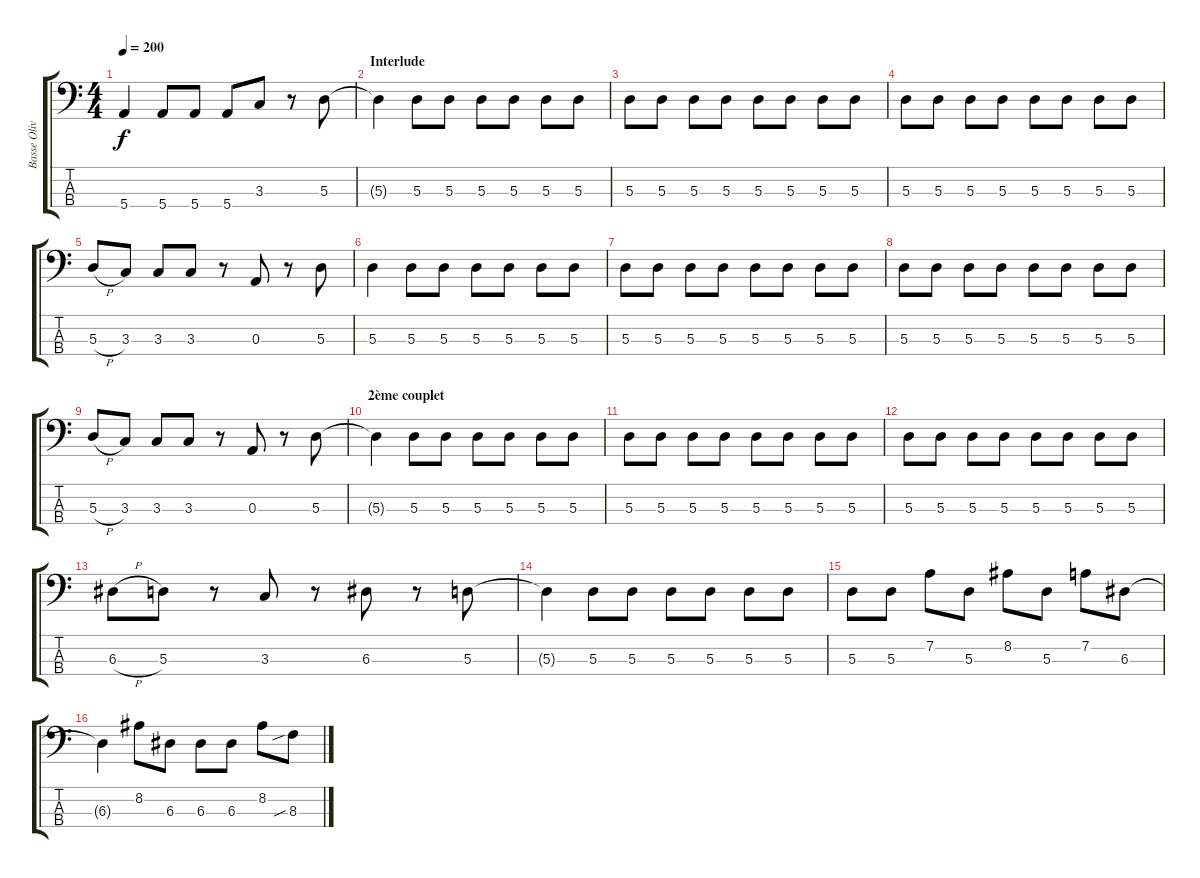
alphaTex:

\track ("Basse Oliv" "Basse Oliv") {instrument electricbassfinger}
\staff {score tabs}
\tuning (G2 D2 A1 E1) {hide}
\ts (4 4)
\tempo 200
\clef f4
\ks c
5.4{t}.4{dy f} 5.4.8 5.4.8 5.4.8 3.3.8 r.8 5.3.8 |
\section ("" "Interlude")
5.3{t}.4 5.3.8 5.3.8 5.3.8 5.3.8 5.3.8 5.3.8 |
5.3.8 5.3.8 5.3.8 5.3.8 5.3.8 5.3.8 5.3.8 5.3.8 |
5.3.8 5.3.8 5.3.8 5.3.8 5.3.8 5.3.8 5.3.8 5.3.8 |
5.3{h}.8 3.3.8 3.3.8 3.3.8 r.8 0.3.8 r.8 5.3.8 |
5.3.4 5.3.8 5.3.8 5.3.8 5.3.8 5.3.8 5.3.8 |
5.3.8 5.3.8 5.3.8 5.3.8 5.3.8 5.3.8 5.3.8 5.3.8 |
5.3.8 5.3.8 5.3.8 5.3.8 5.3.8 5.3.8 5.3.8 5.3.8 |
5.3{h}.8 3.3.8 3.3.8 3.3.8 r.8 0.3.8 r.8 5.3.8 |
\section ("" "2ème couplet")
5.3{t}.4 5.3.8 5.3.8 5.3.8 5.3.8 5.3.8 5.3.8 |
5.3.8 5.3.8 5.3.8 5.3.8 5.3.8 5.3.8 5.3.8 5.3.8 |
5.3.8 5.3.8 5.3.8 5.3.8 5.3.8 5.3.8 5.3.8 5.3.8 |
6.3{h}.8 5.3.8 r.8 3.3.8 r.8 6.3.8 r.8 5.3.8 |
5.3{t}.4 5.3.8 5.3.8 5.3.8 5.3.8 5.3.8 5.3.8 |
5.3.8 5.3.8 7.2.8 5.3.8 8.2.8 5.3.8 7.2.8 6.3.8 |
6.3{t}.4 8.2.8 6.3.8 6.3.8 6.3.8 8.2.8 8.3{sib}.8
